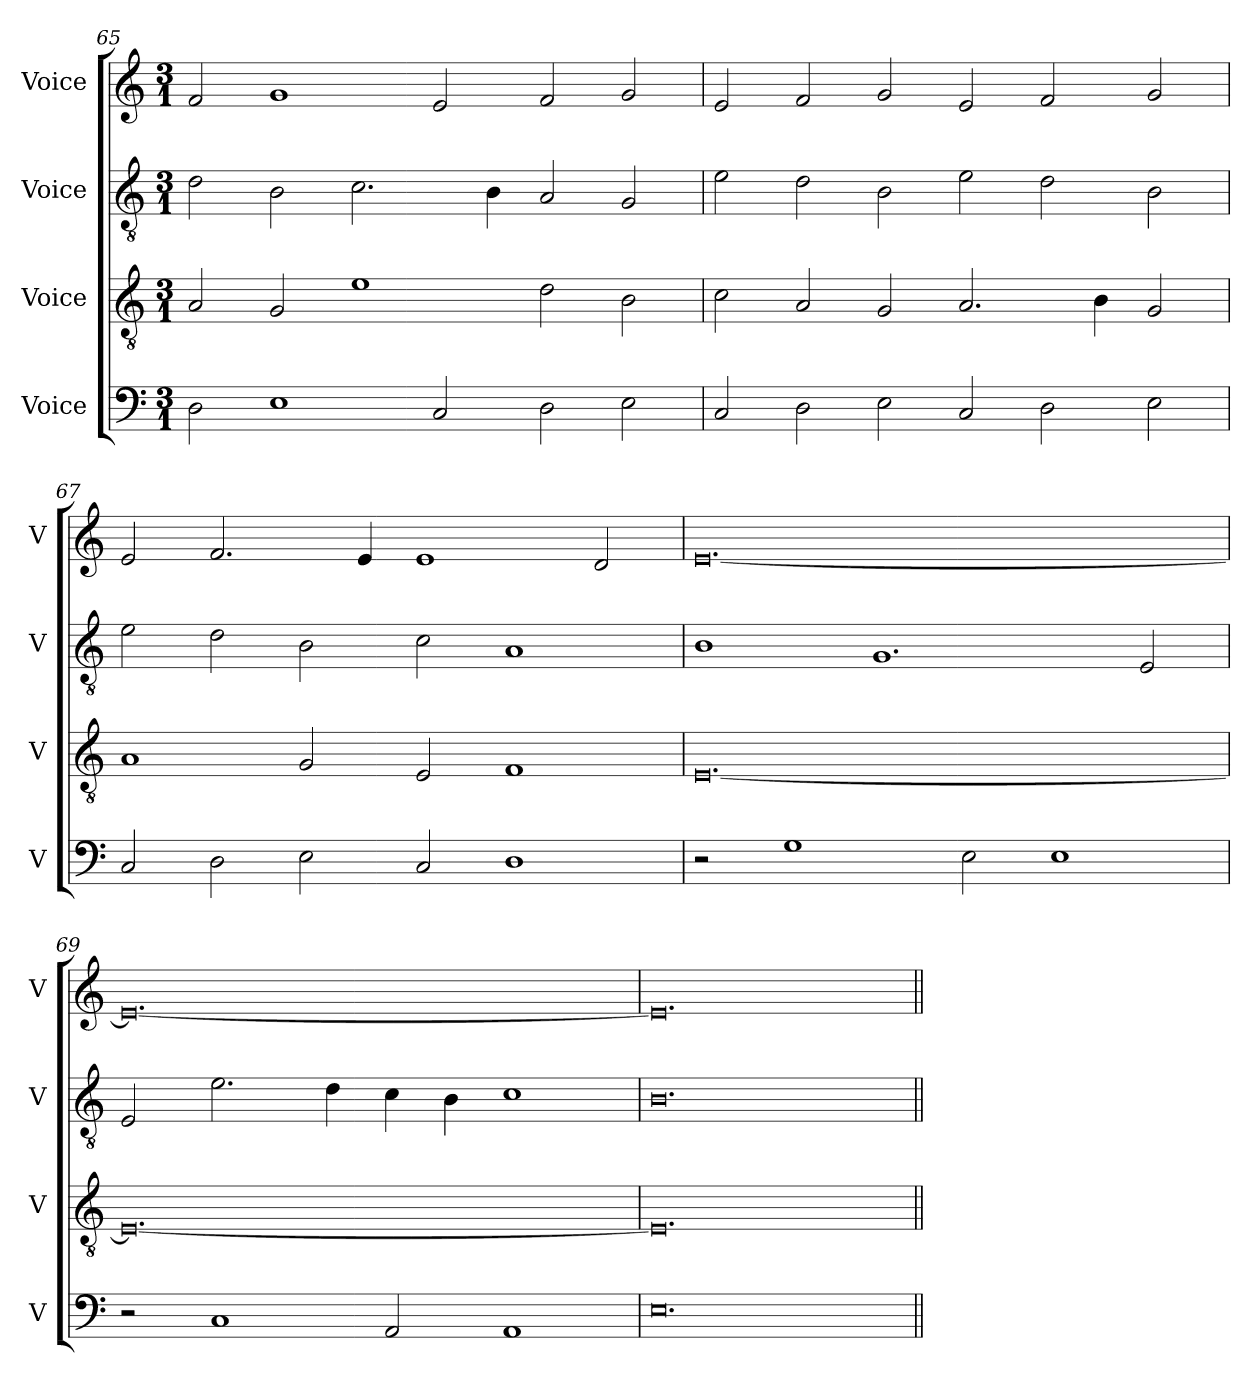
**kern	**kern	**kern	**kern
*part4	*part3	*part2	*part1
*staff4	*staff3	*staff2	*staff1
*I"Voice	*I"Voice	*I"Voice	*I"Voice
*I'V	*I'V	*I'V	*I'V
*clefF4	*clefGv2	*clefGv2	*clefG2
*k[]	*k[]	*k[]	*k[]
*M3/1	*M3/1	*M3/1	*M3/1
=65	=65	=65	=65
2D\	2A/	2d\	2f/
1E	2G/	2B\	1g
.	1e	2.c\	.
2C/	.	.	2e/
.	.	4B\	.
2D\	2d\	2A/	2f/
2E\	2B\	2G/	2g/
!!LO:LB:g=z
=66	=66	=66	=66
2C/	2c\	2e\	2e/
2D\	2A/	2d\	2f/
2E\	2G/	2B\	2g/
2C/	2.A/	2e\	2e/
2D\	.	2d\	2f/
.	4B\	.	.
2E\	2G/	2B\	2g/
=67	=67	=67	=67
2C/	1A	2e\	2e/
2D\	.	2d\	2.f/
2E\	2G/	2B\	.
.	.	.	4e/
2C/	2E/	2c\	1e
1D	1F	1A	.
.	.	.	2d/
!!LO:LB:g=z
=68	=68	=68	=68
2r	[0.E	1B	[0.e
1G	.	.	.
.	.	1.G	.
2E\	.	.	.
1E	.	.	.
.	.	2E/	.
=69	=69	=69	=69
2r	0.E_	2E/	0.e_
1C	.	2.e\	.
.	.	4d\	.
2AA/	.	4c\	.
.	.	4B\	.
1AA	.	1c	.
=70	=70	=70	=70
0.E	0.E]	0.B	0.e]
=||	=||	=||	=||
*-	*-	*-	*-
